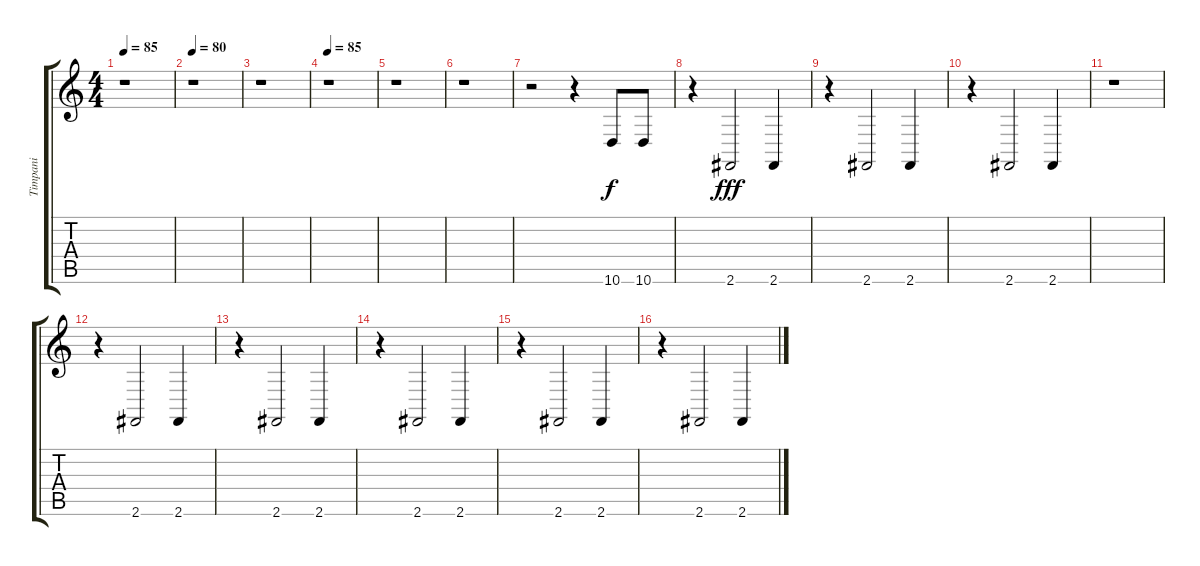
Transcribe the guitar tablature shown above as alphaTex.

\track ("Timpani" "Timpani") {instrument timpani}
\staff {score tabs}
\tuning (E4 B3 G3 D3 A2 E2) {hide}
\ts (4 4)
\tempo 85
\tempo 80
\tempo 85
\clef g2
\ks c
r.1{dy f instrument timpani} |
\tempo 80
r.1 |
r.1 |
\tempo 85
r.1 |
r.1 |
r.1 |
r.2{instrument orchestrahit} r.4 10.6.8 10.6.8 |
r.4{instrument timpani} 2.6.2{dy fff} 2.6.4 |
r.4 2.6.2 2.6.4 |
r.4 2.6.2 2.6.4 |
r.1 |
r.4 2.6.2 2.6.4 |
r.4 2.6.2 2.6.4 |
r.4 2.6.2 2.6.4 |
r.4 2.6.2 2.6.4 |
r.4 2.6.2 2.6.4
